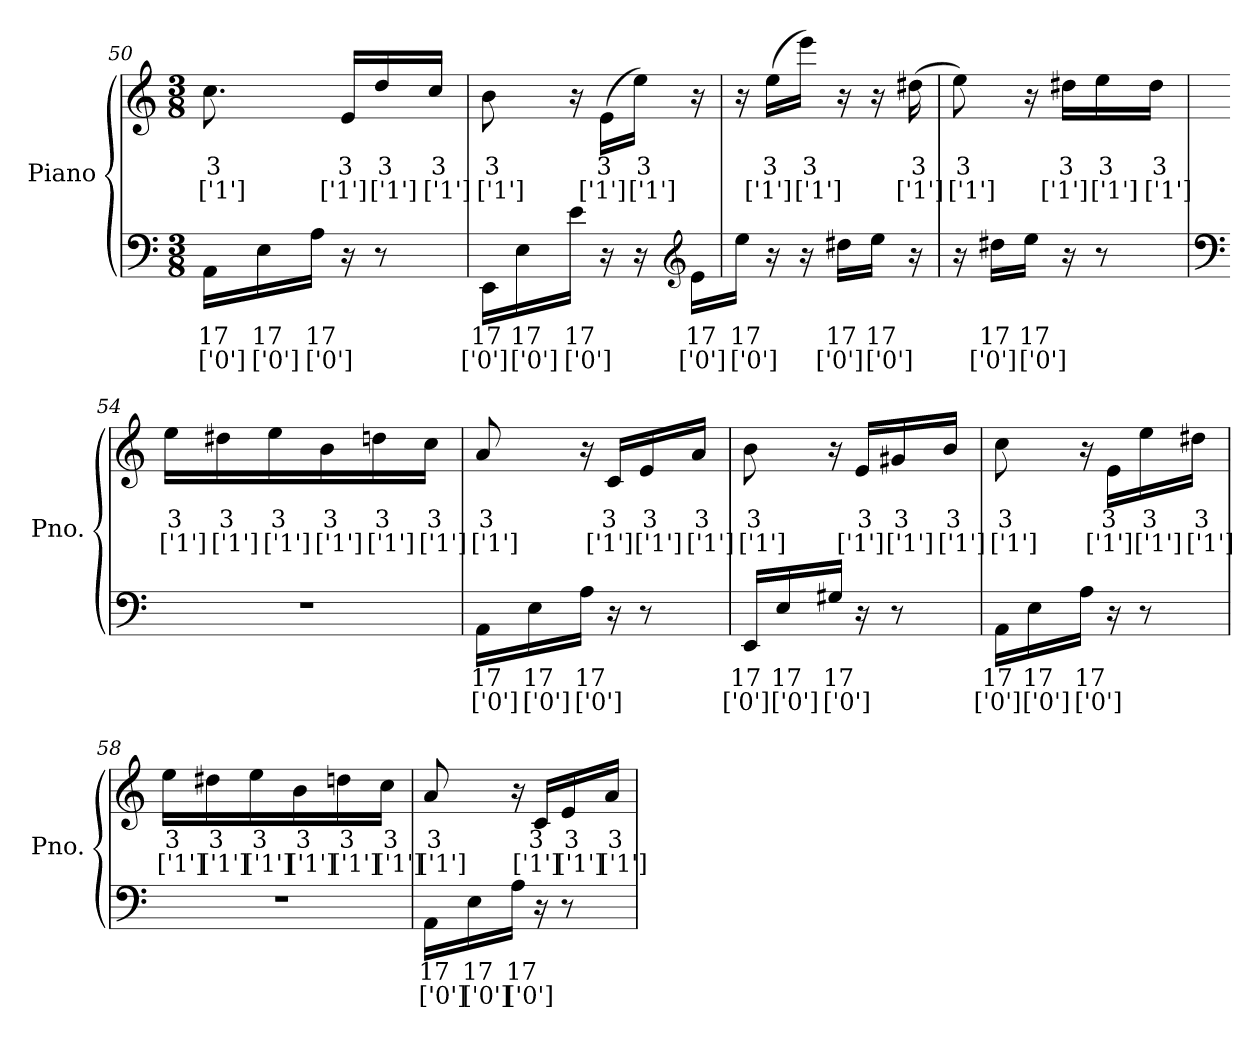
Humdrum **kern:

**kern	**text	**text	**kern	**text	**text
*part1	*part1	*part1	*part1	*part1	*part1
*staff2	*staff2	*staff2	*staff1	*staff1	*staff1
*I"Piano	*	*	*	*	*
*I'Pno.	*	*	*	*	*
*clefF4	*	*	*clefG2	*	*
*k[]	*	*	*k[]	*	*
*M3/8	*	*	*M3/8	*	*
=50	=50	=50	=50	=50	=50
16AAi\LL	17	['0']	8.ccj\	3	['1']
16Ei\	17	['0']	.	.	.
16Ai\JJ	17	['0']	.	.	.
16r	.	.	16ej/LL	3	['1']
8r	.	.	16ddj/	3	['1']
.	.	.	16ccj/JJ	3	['1']
=51	=51	=51	=51	=51	=51
16EEi\LL	17	['0']	8bj\	3	['1']
16Ei\	17	['0']	.	.	.
16ei\JJ	17	['0']	16r	.	.
16r	.	.	(>16ej\LL	3	['1']
16r	.	.	16eej\JJ)	3	['1']
*clefG2	*	*	*	*	*
16ei\LL	17	['0']	16r	.	.
=52	=52	=52	=52	=52	=52
16eei\JJ	17	['0']	16r	.	.
16r	.	.	(>16eej\LL	3	['1']
16r	.	.	16eeej\JJ)	3	['1']
16dd#Xi\LL	17	['0']	16r	.	.
16eei\JJ	17	['0']	16r	.	.
16r	.	.	(>16dd#Xj\	3	['1']
=53	=53	=53	=53	=53	=53
16r	.	.	8eej\)	3	['1']
16dd#Xi\LL	17	['0']	.	.	.
16eei\JJ	17	['0']	16r	.	.
16r	.	.	16dd#Xj\LL	3	['1']
8r	.	.	16eej\	3	['1']
.	.	.	16dd#j\JJ	3	['1']
!!LO:LB:g=z
=54	=54	=54	=54	=54	=54
*clefF4	*	*	*	*	*
4.r	.	.	16eej\LL	3	['1']
.	.	.	16dd#Xj\	3	['1']
.	.	.	16eej\	3	['1']
.	.	.	16bj\	3	['1']
.	.	.	16ddnj\	3	['1']
.	.	.	16ccj\JJ	3	['1']
=55	=55	=55	=55	=55	=55
16AAi\LL	17	['0']	8aj/	3	['1']
16Ei\	17	['0']	.	.	.
16Ai\JJ	17	['0']	16r	.	.
16r	.	.	16cj/LL	3	['1']
8r	.	.	16ej/	3	['1']
.	.	.	16aj/JJ	3	['1']
=56	=56	=56	=56	=56	=56
16EEi/LL	17	['0']	8bj\	3	['1']
16Ei/	17	['0']	.	.	.
16G#Xi/JJ	17	['0']	16r	.	.
16r	.	.	16ej/LL	3	['1']
8r	.	.	16g#Xj/	3	['1']
.	.	.	16bj/JJ	3	['1']
=57	=57	=57	=57	=57	=57
16AAi\LL	17	['0']	8ccj\	3	['1']
16Ei\	17	['0']	.	.	.
16Ai\JJ	17	['0']	16r	.	.
16r	.	.	16ej\LL	3	['1']
8r	.	.	16eej\	3	['1']
.	.	.	16dd#Xj\JJ	3	['1']
=58	=58	=58	=58	=58	=58
4.r	.	.	16eej\LL	3	['1']
.	.	.	16dd#Xj\	3	['1']
.	.	.	16eej\	3	['1']
.	.	.	16bj\	3	['1']
.	.	.	16ddnj\	3	['1']
.	.	.	16ccj\JJ	3	['1']
=59	=59	=59	=59	=59	=59
16AAi\LL	17	['0']	8aj/	3	['1']
16Ei\	17	['0']	.	.	.
16Ai\JJ	17	['0']	16r	.	.
16r	.	.	16cj/LL	3	['1']
8r	.	.	16ej/	3	['1']
.	.	.	16aj/JJ	3	['1']
=	=	=	=	=	=
*-	*-	*-	*-	*-	*-
